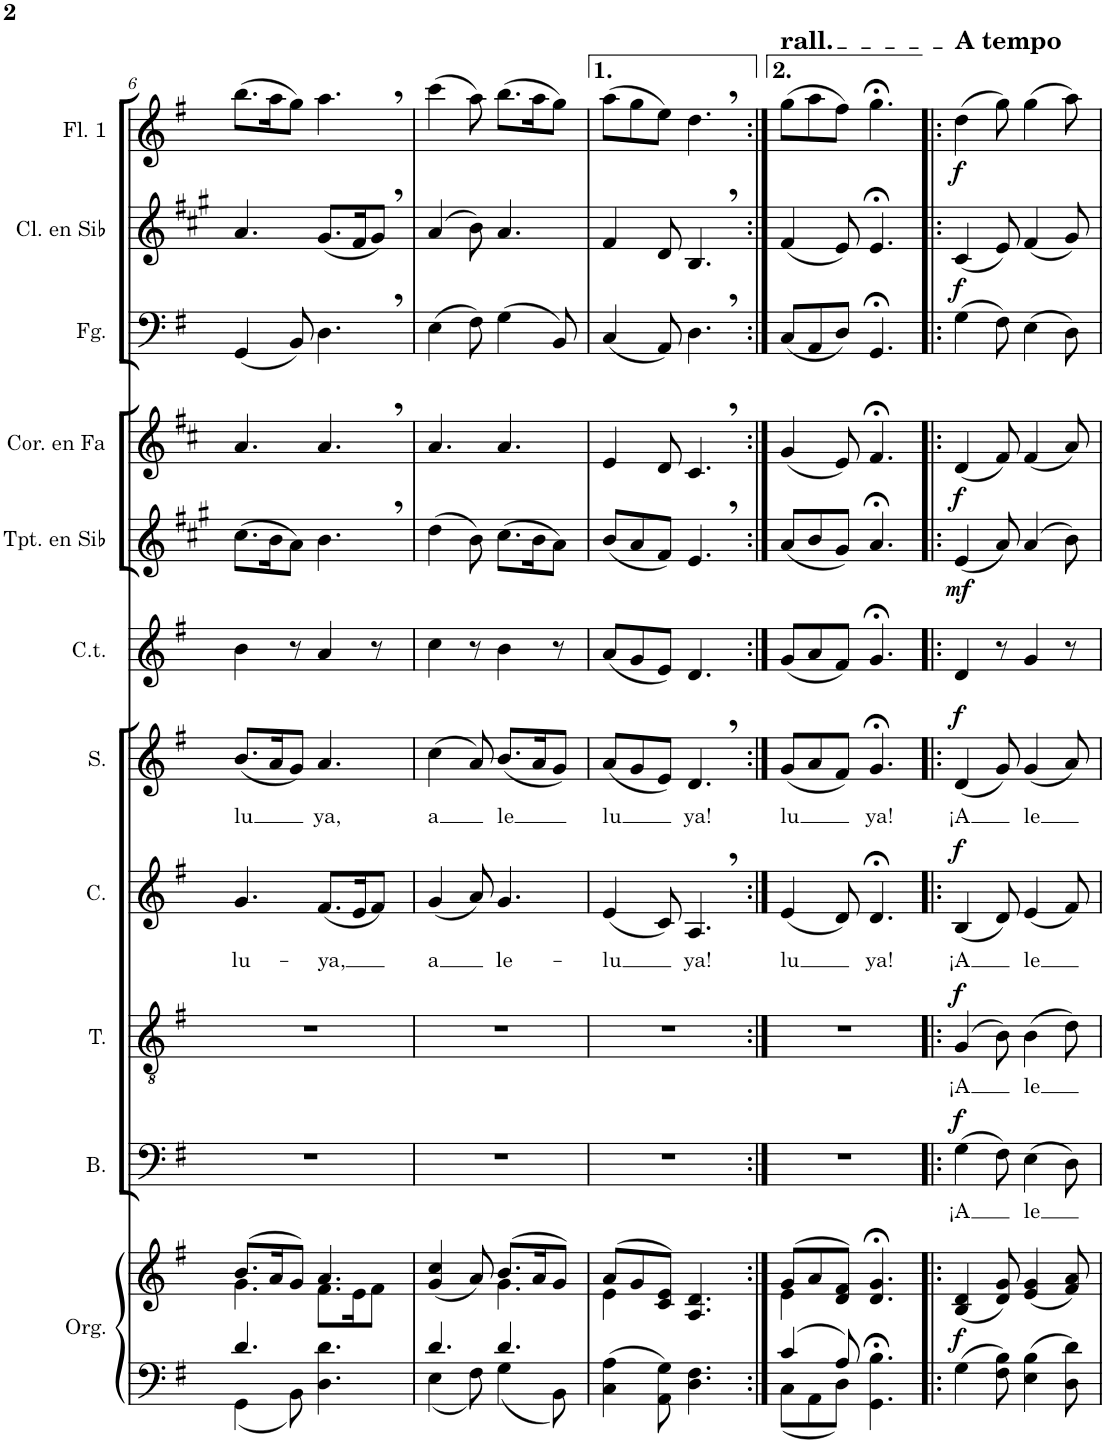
**kern	**kern	**dynam	**kern	**text	**dynam	**kern	**text	**dynam	**kern	**text	**dynam	**kern	**text	**dynam	**kern	**kern	**dynam	**kern	**dynam	**kern	**kern	**dynam	**kern	**dynam
*part11	*part11	*part11	*part10	*part10	*part10	*part9	*part9	*part9	*part8	*part8	*part8	*part7	*part7	*part7	*part6	*part5	*part5	*part4	*part4	*part3	*part2	*part2	*part1	*part1
*staff12	*staff11	*staff11/12	*staff10	*staff10	*staff10	*staff9	*staff9	*staff9	*staff8	*staff8	*staff8	*staff7	*staff7	*staff7	*staff6	*staff5	*staff5	*staff4	*staff4	*staff3	*staff2	*staff2	*staff1	*staff1
*I"Órgano	*	*	*I"Bajo	*	*	*I"Tenor	*	*	*I"Contralto	*	*	*I"Soprano	*	*	*I"Campanas tubulares	*I"Trompeta en Sib	*	*I"Trompa en Fa	*	*I"Fagot	*I"Clarinete en Sib	*	*I"Flauta 1	*
*	*	*	*I'B.	*	*	*I'T.	*	*	*I'C.	*	*	*I'S.	*	*	*I'C.t.	*I'Tpt. en Sib	*	*	*	*I'Fg.	*I'Cl. en Sib	*	*I'Fl. 1	*
!!LO:PB:g=z
*clefF4	*clefG2	*	*clefF4	*	*	*clefGv2	*	*	*clefG2	*	*	*clefG2	*	*	*clefG2	*clefG2	*	*clefG2	*	*clefF4	*clefG2	*	*clefG2	*
*	*	*	*	*	*	*	*	*	*	*	*	*	*	*	*	*Trd1c2	*	*Trd4c7	*	*	*Trd1c2	*	*	*
*k[f#]	*k[f#]	*	*k[f#]	*	*	*k[f#]	*	*	*k[f#]	*	*	*k[f#]	*	*	*k[f#]	*k[f#c#g#]	*	*k[f#c#]	*	*k[f#]	*k[f#c#g#]	*	*k[f#]	*
*M6/8	*M6/8	*	*M6/8	*	*	*M6/8	*	*	*M6/8	*	*	*M6/8	*	*	*M6/8	*M6/8	*	*M6/8	*	*M6/8	*M6/8	*	*M6/8	*
=6	=6	=6	=6	=6	=6	=6	=6	=6	=6	=6	=6	=6	=6	=6	=6	=6	=6	=6	=6	=6	=6	=6	=6	=6
*^	*^	*	*	*	*	*	*	*	*	*	*	*	*	*	*	*	*	*	*	*	*	*	*	*
!	!	!	!	!	!	!	!	!	!	!	!	!LO:LY:b	!	!	!LO:LY:b	!	!	!	!	!	!	!	!	!	!	!
4.d/	4GG\	(8.b/L	4.g\	.	2.r	.	.	2.r	.	.	4.g/	lu-	.	(8.b/L	lu	.	4b\	(8.cc#\L	.	4.a/	.	(4GG/	4.a/	.	(8.bb\L	.
.	.	16a/K	.	.	.	.	.	.	.	.	.	.	.	16a/K	.	.	.	16b\K	.	.	.	.	.	.	16aa\K	.
.	8BB\	8g/J)	.	.	.	.	.	.	.	.	.	.	.	8g/J)	.	.	8r	8a\J)	.	.	.	8BB/)	.	.	8gg\J)	.
!	!	!	!	!	!	!	!	!	!	!	!	!LO:LY:b	!	!	!LO:LY:b	!	!	!	!	!	!	!	!	!	!	!
4.D\ 4.d\	4.ryy	4.a/	8.f#\L	.	.	.	.	.	.	.	(8.f#/L	-ya,	.	4.a/	ya,	.	4a/	4.b,\	.	4.a,/	.	4.D,\	(8.g#/L	.	4.aa,\	.
.	.	.	16e\K	.	.	.	.	.	.	.	16e/K	.	.	.	.	.	.	.	.	.	.	.	16f#/K	.	.	.
.	.	.	8f#\J	.	.	.	.	.	.	.	8f#/J)	.	.	.	.	.	8r	.	.	.	.	.	8g#,/J)	.	.	.
=7	=7	=7	=7	=7	=7	=7	=7	=7	=7	=7	=7	=7	=7	=7	=7	=7	=7	=7	=7	=7	=7	=7	=7	=7	=7	=7
!	!	!	!	!	!	!	!	!	!	!	!	!LO:LY:b	!	!	!LO:LY:b	!	!	!	!	!	!	!	!	!	!	!
4.d/	4E\	(4g/ 4cc/	4.ryy	.	2.r	.	.	2.r	.	.	(4g/	a	.	(4cc\	a	.	4cc\	(4dd\	.	4.a/	.	(4E\	(4a/	.	(4ccc\	.
.	8F#\	8a/)	.	.	.	.	.	.	.	.	8a/)	.	.	8a/)	.	.	8r	8b\)	.	.	.	8F#\)	8b\)	.	8aa\)	.
!	!	!	!	!	!	!	!	!	!	!	!	!LO:LY:b	!	!	!LO:LY:b	!	!	!	!	!	!	!	!	!	!	!
4.d/	4G\	(8.b/L	4.g\	.	.	.	.	.	.	.	4.g/	le-	.	(8.b/L	le	.	4b\	(8.cc#\L	.	4.a/	.	(4G\	4.a/	.	(8.bb\L	.
.	.	16a/K	.	.	.	.	.	.	.	.	.	.	.	16a/K	.	.	.	16b\K	.	.	.	.	.	.	16aa\K	.
.	8BB\	8g/J)	.	.	.	.	.	.	.	.	.	.	.	8g/J)	.	.	8r	8a\J)	.	.	.	8BB/)	.	.	8gg\J)	.
=8	=8	=8	=8	=8	=8	=8	=8	=8	=8	=8	=8	=8	=8	=8	=8	=8	=8	=8	=8	=8	=8	=8	=8	=8	=8	=8
!	!	!	!	!	!	!	!	!	!	!	!	!LO:LY:b	!	!	!LO:LY:b	!	!	!	!	!	!	!	!	!	!	!
*v	*v	*	*	*	*	*	*	*	*	*	*	*	*	*	*	*	*	*	*	*	*	*	*	*	*	*
4C\ 4A\	(8a/L	4e\	.	2.r	.	.	2.r	.	.	(4e/	-lu	.	(8a/L	lu	.	(8a/L	(8b/L	.	4e/	.	(4C/	4f#/	.	(8aa\L	.
.	8g/	.	.	.	.	.	.	.	.	.	.	.	8g/	.	.	8g/	8a/	.	.	.	.	.	.	8gg\	.
8AA\ 8G\	8c/ 8e/J)	2ryy	.	.	.	.	.	.	.	8c/)	.	.	8e/J)	.	.	8e/J)	8f#/J)	.	8d/	.	8AA/)	8d/	.	8ee\J)	.
!	!	!	!	!	!	!	!	!	!	!	!LO:LY:b	!	!	!LO:LY:b	!	!	!	!	!	!	!	!	!	!	!
4.D\ 4.F#\	4.A/ 4.d/	.	.	.	.	.	.	.	.	4.A,/	ya!	.	4.d,/	ya!	.	4.d/	4.e,/	.	4.c#,/	.	4.D,\	4.B,/	.	4.dd,\	.
=9:|!	=9:|!	=9:|!	=9:|!	=9:|!	=9:|!	=9:|!	=9:|!	=9:|!	=9:|!	=9:|!	=9:|!	=9:|!	=9:|!	=9:|!	=9:|!	=9:|!	=9:|!	=9:|!	=9:|!	=9:|!	=9:|!	=9:|!	=9:|!	=9:|!	=9:|!
*^	*	*	*	*	*	*	*	*	*	*	*	*	*	*	*	*	*	*	*	*	*	*	*	*	*
!	!	!	!	!	!	!	!	!	!	!	!	!	!	!	!	!	!	!	!	!	!	!	!	!	!LO:TX:a:t=rall.	!
!	!	!	!	!	!	!	!	!	!	!	!	!LO:LY:b	!	!	!LO:LY:b	!	!	!	!	!	!	!	!	!	!	!
4c/	8C\L	(8g/L	4e\	.	2.r	.	.	2.r	.	.	(4e/	-lu	.	(8g/L	lu	.	(8g/L	(8a/L	.	(4g/	.	(8C/L	(4f#/	.	(8gg\L	.
.	8AA\	8a/	.	.	.	.	.	.	.	.	.	.	.	8a/	.	.	8a/	8b/	.	.	.	8AA/	.	.	8aa\	.
8A/	8D\J	8d/ 8f#/J)	2ryy	.	.	.	.	.	.	.	8d/)	.	.	8f#/J)	.	.	8f#/J)	8g#/J)	.	8e/)	.	8D/J)	8e/)	.	8ff#\J)	.
!	!	!	!	!	!	!	!	!	!	!	!	!LO:LY:b	!	!	!LO:LY:b	!	!	!	!	!	!	!	!	!	!	!
4.GG\;< 4.B\;<	4.ryy	4.d/;< 4.g/;<	.	.	.	.	.	.	.	.	4.d;</	ya!	.	4.g;</	ya!	.	4.g;</	4.a;</	.	4.f#;</	.	4.GG;</	4.e;</	.	4.gg;<\	.
*	*	*v	*v	*	*	*	*	*	*	*	*	*	*	*	*	*	*	*	*	*	*	*	*	*	*	*
=10!|:	=10!|:	=10!|:	=10!|:	=10!|:	=10!|:	=10!|:	=10!|:	=10!|:	=10!|:	=10!|:	=10!|:	=10!|:	=10!|:	=10!|:	=10!|:	=10!|:	=10!|:	=10!|:	=10!|:	=10!|:	=10!|:	=10!|:	=10!|:	=10!|:	=10!|:
!	!	!	!	!	!	!	!	!	!	!	!	!	!	!	!	!	!	!	!	!	!	!	!	!LO:TX:a:B:t=A tempo	!
!	!	!	!LO:DY:b	!	!LO:LY:b	!LO:DY:a	!	!LO:LY:b	!LO:DY:a	!	!LO:LY:b	!LO:DY:a	!	!LO:LY:b	!LO:DY:a	!	!	!LO:DY:b	!	!LO:DY:b	!	!	!LO:DY:b	!	!LO:DY:b
*v	*v	*	*	*	*	*	*	*	*	*	*	*	*	*	*	*	*	*	*	*	*	*	*	*	*
4G\	(4B/ 4d/	f	(4G\	¡A	f	(4G/	¡A	f	(4B/	¡A	f	(4d/	¡A	f	4d/	(4e/	mf	(4d/	f	(4G\	(4c#/	f	(4dd\	f
8F#\ 8B\	8d/ 8g/)	.	8F#\)	.	.	8B\)	.	.	8d/)	.	.	8g/)	.	.	8r	8a/)	.	8f#/)	.	8F#\)	8e/)	.	8gg\)	.
!	!	!	!	!LO:LY:b	!	!	!LO:LY:b	!	!	!LO:LY:b	!	!	!LO:LY:b	!	!	!	!	!	!	!	!	!	!	!
4E\ 4B\	(4e/ 4g/	.	(4E\	le	.	(4B\	le	.	(4e/	le	.	(4g/	le	.	4g/	(4a/	.	(4f#/	.	(4E\	(4f#/	.	(4gg\	.
8D\ 8d\	8f#/ 8a/)	.	8D\)	.	.	8d\)	.	.	8f#/)	.	.	8a/)	.	.	8r	8b\)	.	8a/)	.	8D\)	8g#/)	.	8aa\)	.
=	=	=	=	=	=	=	=	=	=	=	=	=	=	=	=	=	=	=	=	=	=	=	=	=
*-	*-	*-	*-	*-	*-	*-	*-	*-	*-	*-	*-	*-	*-	*-	*-	*-	*-	*-	*-	*-	*-	*-	*-	*-
